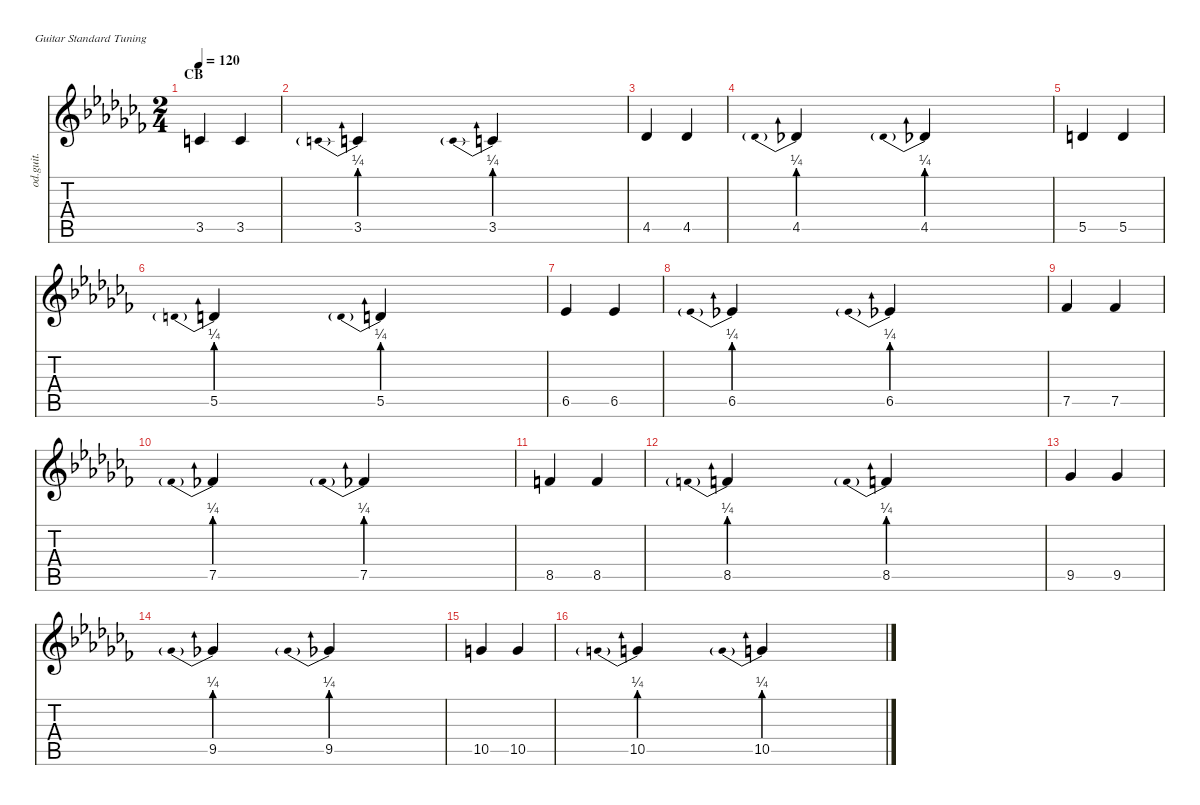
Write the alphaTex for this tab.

\defaultSystemsLayout 4
\hideDynamics
\bracketExtendMode nobrackets
\otherSystemsTrackNameOrientation horizontal
\track ("Overdriven Guitar" "od.guit.") {instrument overdrivenguitar}
\staff {score tabs}
\tuning (E4 B3 G3 D3 A2 E2)
\ts (2 4)
\beaming (8 2 2)
\section ("" "CB")
\tempo 120
\clef g2
\ks cb
3.5{acc forcenatural}.4{dy mf instrument overdrivenguitar beam Up} 3.5{acc forcenatural}.4{beam Up} |
3.5{be (prebend 0 1 60 1) acc forcenatural}.4{beam Up} 3.5{be (prebend 0 1 60 1) acc forcenatural}.4{beam Up} |
4.5{acc b}.4{beam Up} 4.5{acc b}.4{beam Up} |
4.5{be (prebend 0 1 60 1) acc b}.4{beam Up} 4.5{be (prebend 0 1 60 1) acc b}.4{beam Up} |
5.5{acc forcenatural}.4{beam Up} 5.5{acc forcenatural}.4{beam Up} |
5.5{be (prebend 0 1 60 1) acc forcenatural}.4{beam Up} 5.5{be (prebend 0 1 60 1) acc forcenatural}.4{beam Up} |
6.5{acc b}.4{beam Up} 6.5{acc b}.4{beam Up} |
6.5{be (prebend 0 1 60 1) acc b}.4{beam Up} 6.5{be (prebend 0 1 60 1) acc b}.4{beam Up} |
7.5{acc b}.4{beam Up} 7.5{acc b}.4{beam Up} |
7.5{be (prebend 0 1 60 1) acc b}.4{beam Up} 7.5{be (prebend 0 1 60 1) acc b}.4{beam Up} |
8.5{acc forcenatural}.4{beam Up} 8.5{acc forcenatural}.4{beam Up} |
8.5{be (prebend 0 1 60 1) acc forcenatural}.4{beam Up} 8.5{be (prebend 0 1 60 1) acc forcenatural}.4{beam Up} |
9.5{acc b}.4{beam Up} 9.5{acc b}.4{beam Up} |
9.5{be (prebend 0 1 60 1) acc b}.4{beam Up} 9.5{be (prebend 0 1 60 1) acc b}.4{beam Up} |
10.5{acc forcenatural}.4{beam Up} 10.5{acc forcenatural}.4{beam Up} |
10.5{be (prebend 0 1 60 1) acc forcenatural}.4{beam Up} 10.5{be (prebend 0 1 60 1) acc forcenatural}.4{beam Up}
